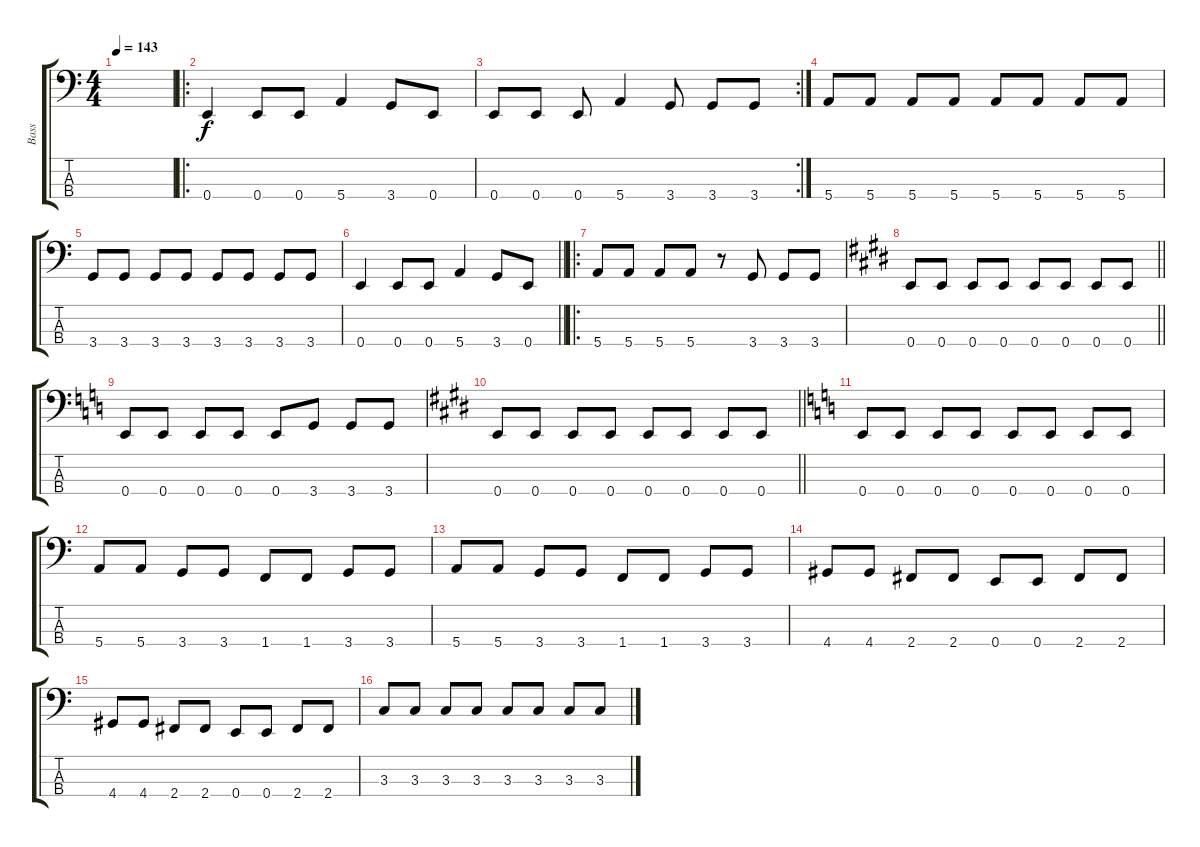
\track ("Bass" "Bass") {mute instrument electricbasspick}
\staff {score tabs}
\tuning (G2 D2 A1 E1) {hide}
\ts (4 4)
\tempo 143
\clef f4
\ks c
|
\ro
0.4.4 0.4.8 0.4.8 5.4.4 3.4.8 0.4.8 |
\rc 2
0.4.8 0.4.8 0.4.8 5.4.4 3.4.8 3.4.8 3.4.8 |
5.4.8 5.4.8 5.4.8 5.4.8 5.4.8 5.4.8 5.4.8 5.4.8 |
3.4.8 3.4.8 3.4.8 3.4.8 3.4.8 3.4.8 3.4.8 3.4.8 |
\barLineRight lightlight
0.4.4 0.4.8 0.4.8 5.4.4 3.4.8 0.4.8 |
\ro
5.4.8 5.4.8 5.4.8 5.4.8 r.8 3.4.8 3.4.8 3.4.8 |
\barLineRight lightlight
\ks c#minor
0.4.8 0.4.8 0.4.8 0.4.8 0.4.8 0.4.8 0.4.8 0.4.8 |
\section ("" "")
\ks c
0.4.8 0.4.8 0.4.8 0.4.8 0.4.8 3.4.8 3.4.8 3.4.8 |
\barLineRight lightlight
\ks c#minor
0.4.8 0.4.8 0.4.8 0.4.8 0.4.8 0.4.8 0.4.8 0.4.8 |
\ks c
0.4.8 0.4.8 0.4.8 0.4.8 0.4.8 0.4.8 0.4.8 0.4.8 |
5.4.8 5.4.8 3.4.8 3.4.8 1.4.8 1.4.8 3.4.8 3.4.8 |
5.4.8 5.4.8 3.4.8 3.4.8 1.4.8 1.4.8 3.4.8 3.4.8 |
4.4.8 4.4.8 2.4.8 2.4.8 0.4.8 0.4.8 2.4.8 2.4.8 |
4.4.8 4.4.8 2.4.8 2.4.8 0.4.8 0.4.8 2.4.8 2.4.8 |
3.3.8 3.3.8 3.3.8 3.3.8 3.3.8 3.3.8 3.3.8 3.3.8
